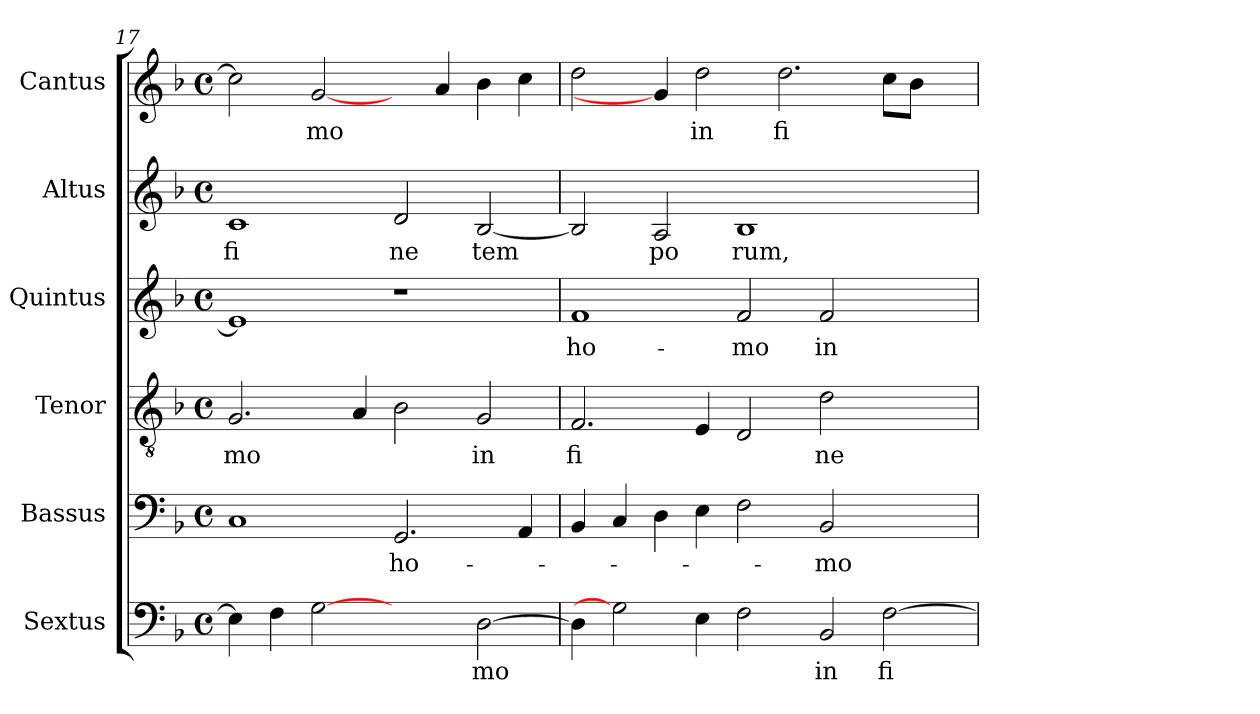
**kern	**text	**kern	**text	**kern	**text	**kern	**text	**kern	**text	**kern	**text
*part6	*part6	*part5	*part5	*part4	*part4	*part3	*part3	*part2	*part2	*part1	*part1
*staff6	*staff6	*staff5	*staff5	*staff4	*staff4	*staff3	*staff3	*staff2	*staff2	*staff1	*staff1
*I"Sextus	*	*I"Bassus	*	*I"Tenor	*	*I"Quintus	*	*I"Altus	*	*I"Cantus	*
*I'Sextus	*	*I'Bassus	*	*I'Tenor	*	*I'Quintus	*	*I'Altus	*	*I'Cantus	*
*clefF4	*	*clefF4	*	*clefGv2	*	*clefG2	*	*clefG2	*	*clefG2	*
*k[b-]	*	*k[b-]	*	*k[b-]	*	*k[b-]	*	*k[b-]	*	*k[b-]	*
*F:	*	*F:	*	*F:	*	*F:	*	*F:	*	*F:	*
*M4/4	*	*M4/4	*	*M4/4	*	*M4/4	*	*M4/4	*	*M4/4	*
*met(c)	*	*met(c)	*	*met(c)	*	*met(c)	*	*met(c)	*	*met(c)	*
=17	=17	=17	=17	=17	=17	=17	=17	=17	=17	=17	=17
!	!	!	!	!	!LO:LY:b	!	!	!	!LO:LY:b:cj	!	!
4E\]	.	1C	.	2.G/	mo	1e]	.	1c	fi	2cc\]	.
4F\	.	.	.	.	.	.	.	.	.	.	.
!	!	!	!	!	!	!	!	!	!	!	!LO:LY:b
[2G	.	.	.	.	.	.	.	.	.	[2g/	mo
.	.	.	.	4A/	.	.	.	.	.	.	.
!	!	!	!LO:LY:b:cj	!	!	!	!	!	!LO:LY:b:cj	!	!
2ryy	.	2.GG/	ho-	2B-\	.	1r	.	2d/	ne	4ryy	.
.	.	.	.	.	.	.	.	.	.	4a/	.
!	!LO:LY:b	!	!	!	!LO:LY:b:cj	!	!	!	!LO:LY:b	!	!
[>2D\	mo	.	.	2G/	in	.	.	[<2B-/	tem	4b-\	.
.	.	4AA/	.	.	.	.	.	.	.	4cc\	.
=18	=18	=18	=18	=18	=18	=18	=18	=18	=18	=18	=18
!	!	!	!	!	!LO:LY:b:cj	!	!LO:LY:b:cj	!	!	!	!
4D\]	.	4BB-/	.	2.F/	fi	1f	ho-	2B-/]	.	2dd\	.
2G]	.	4C/	.	.	.	.	.	.	.	.	.
!	!	!	!	!	!	!	!	!	!LO:LY:b:cj	!	!
.	.	4D\	.	.	.	.	.	2A/	po	4g/]	.
!	!	!	!	!	!	!	!	!	!	!	!LO:LY:b:cj
4E\	.	4E\	.	4E/	.	.	.	.	.	2dd\	in
!	!	!	!	!	!	!	!LO:LY:b:cj	!	!LO:LY:b:cj	!	!
2F\	.	2F\	.	2D/	.	2f/	-mo	1B-	rum,	.	.
!	!	!	!	!	!	!	!	!	!	!	!LO:LY:b:cj
.	.	.	.	.	.	.	.	.	.	2.dd\	fi
!	!LO:LY:b:cj	!	!LO:LY:b:cj	!	!LO:LY:b:cj	!	!LO:LY:b:cj	!	!	!	!
2BB-/	in	2BB-/	-mo	2d\	ne	2f/	in	.	.	.	.
!	!LO:LY:b:cj	!	!	!	!	!	!	!	!	!	!
[>2F\	fi	2ryy	.	2ryy	.	2ryy	.	2ryy	.	8cc\L	.
.	.	.	.	.	.	.	.	.	.	8b-\J	.
.	.	.	.	.	.	.	.	.	.	4ryy	.
=	=	=	=	=	=	=	=	=	=	=	=
*-	*-	*-	*-	*-	*-	*-	*-	*-	*-	*-	*-
